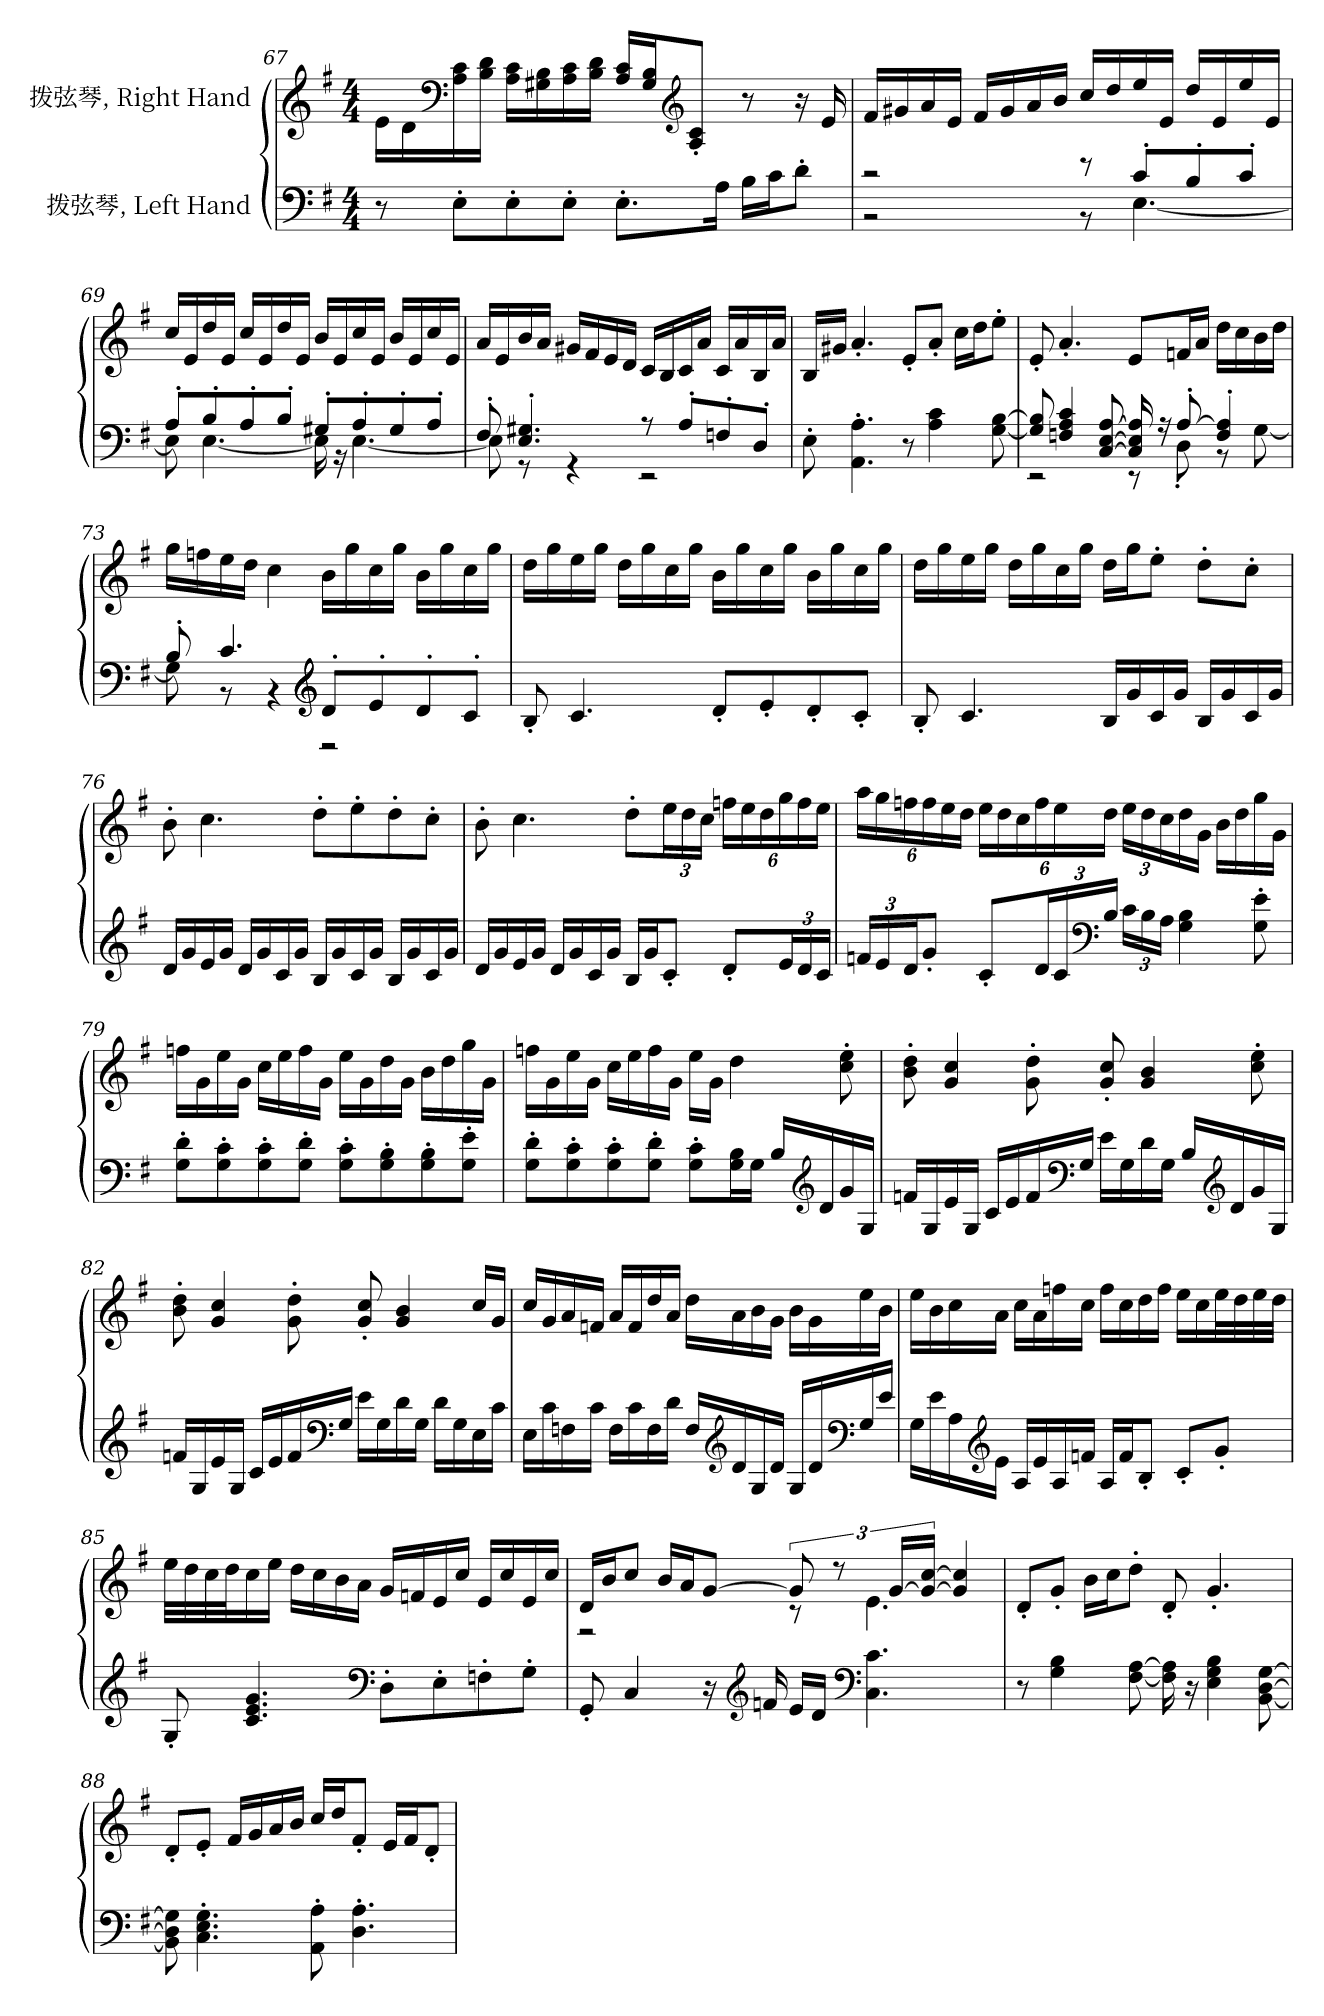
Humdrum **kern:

**kern	**kern
*part2	*part1
*staff2	*staff1
*I"拨弦琴, Left Hand	*I"拨弦琴, Right Hand
!!LO:LB:g=z
*clefF4	*clefG2
*k[f#]	*k[f#]
*M4/4	*M4/4
=67	=67
8r	16e\LL
.	16d\
*	*clefF4
8E'\L	16A\ 16c\
.	16B\ 16d\JJ
8E'\	16A\ 16c\LL
.	16G#X\ 16B\
8E'\J	16A\ 16c\
.	16B\ 16d\JJ
8.E'\L	16A/ 16c/LL
.	16G#/ 16B/J
*	*clefG2
.	8A/' 8c/'J
16A\Jk	.
16B\LL	8r
16c\J	.
8d'\J	16r
.	16e/
=68	=68
*^	*
2r	2r	16f#/LL
.	.	16g#X/
.	.	16a/
.	.	16e/JJ
.	.	16f#/LL
.	.	16g#/
.	.	16a/
.	.	16b/JJ
8r	8r	16cc/LL
.	.	16dd/
8c'/L	[4.E\	16ee/
.	.	16e/JJ
8B'/	.	16dd/LL
.	.	16e/
8c'/J	.	16ee/
.	.	16e/JJ
!!LO:LB:g=z
=69	=69	=69
8A'/L	8E\]	16cc/LL
.	.	16e/
8B'/	[4.E\	16dd/
.	.	16e/JJ
8A'/	.	16cc/LL
.	.	16e/
8B'/J	.	16dd/
.	.	16e/JJ
8G#X'/L	16E\]	16b/LL
.	16r	16e/
8A'/	[4.E\	16cc/
.	.	16e/JJ
8G#'/	.	16b/LL
.	.	16e/
8A'/J	.	16cc/
.	.	16e/JJ
=70	=70	=70
8F#'/	8E\]	16a/LL
.	.	16e/
4.E/' 4.G#X/'	8r	16b/
.	.	16a/JJ
.	4r	16g#X/LL
.	.	16f#/
.	.	16e/
.	.	16d/JJ
8r	2r	16c/LL
.	.	16B/
8A'/L	.	16c/
.	.	16a/JJ
8Fn'/	.	16c/LL
.	.	16a/
8D'/J	.	16B/
.	.	16a/JJ
*v	*v	*
=71	=71
8E'\	16B/LL
.	16g#X/JJ
4.AA\' 4.A\'	4.a'/
8r	8e'/L
4A\ 4c\	8a'/J
.	16cc\LL
.	16dd\J
[8G\ [8B\	8ee'\J
!!LO:LB:g=z
=72	=72
*^	*
8G/] 8B/]	2r	8e'/
4Fn/ 4A/ 4c/	.	4.a'/
[8C/ [8E/ [8A/	.	.
16C/] 16E/] 16A/]	8r	8e/L
16r	.	.
[8A'/	8D'\	16fn/L
.	.	16a/JJ
4F/' 4A/]'	8r	16dd\LL
.	.	16cc\
.	[8G\	16b\
.	.	16dd\JJ
=73	=73	=73
8B'/	8G\]	16gg\LL
.	.	16ffn\
4.c/	8r	16ee\
.	.	16dd\JJ
.	4r	4cc\
*clefG2	*	*
8d'/L	2r	16b\LL
.	.	16gg\
8e'/	.	16cc\
.	.	16gg\JJ
8d'/	.	16b\LL
.	.	16gg\
8c'/J	.	16cc\
.	.	16gg\JJ
*v	*v	*
!!LO:LB:g=z
=74	=74
8B'/	16dd\LL
.	16gg\
4.c/	16ee\
.	16gg\JJ
.	16dd\LL
.	16gg\
.	16cc\
.	16gg\JJ
8d'/L	16b\LL
.	16gg\
8e'/	16cc\
.	16gg\JJ
8d'/	16b\LL
.	16gg\
8c'/J	16cc\
.	16gg\JJ
=75	=75
8B'/	16dd\LL
.	16gg\
4.c/	16ee\
.	16gg\JJ
.	16dd\LL
.	16gg\
.	16cc\
.	16gg\JJ
16B/LL	16dd\LL
16g/	16gg\J
16c/	8ee'\J
16g/JJ	.
16B/LL	8dd'\L
16g/	.
16c/	8cc'\J
16g/JJ	.
!!LO:LB:g=z
=76	=76
16d/LL	8b'\
16g/	.
16e/	4.cc\
16g/JJ	.
16d/LL	.
16g/	.
16c/	.
16g/JJ	.
16B/LL	8dd'\L
16g/	.
16c/	8ee'\
16g/JJ	.
16B/LL	8dd'\
16g/	.
16c/	8cc'\J
16g/JJ	.
=77	=77
16d/LL	8b'\
16g/	.
16e/	4.cc\
16g/JJ	.
16d/LL	.
16g/	.
16c/	.
16g/JJ	.
16B/LL	8dd'\L
16g/J	.
*	*Xbrackettup
8c'/J	24ee\L
.	24dd\
.	24cc\JJ
8d'/L	24ffn\LL
.	24ee\
.	24dd\
*Xbrackettup	*
24e/L	24gg\
24d/	24ff\
24c/JJ	24ee\JJ
!!LO:PB:g=z
=78	=78
24fn/LL	24aa\LL
24e/	24gg\
24d/J	24ffn\
8g'/J	24ff\
.	24ee\
.	24dd\JJ
8c'/L	24ee\LL
.	24dd\
.	24cc\
24d/L	24ff\
24c/	24ee\
*clefF4	*
24B/JJ	24dd\JJ
24c\LL	24ee\LL
24B\	24dd\
24A\JJ	24cc\
4G\ 4B\	16dd\
.	16g\JJ
.	16b\LL
.	16dd\
8G\' 8e\'	16gg\
.	16g\JJ
=79	=79
8G\' 8d\'L	16ffn\LL
.	16g\
8G\' 8c\'	16ee\
.	16g\JJ
8G\' 8c\'	16cc\LL
.	16ee\
8G\' 8d\'J	16ff\
.	16g\JJ
8G\' 8c\'L	16ee\LL
.	16g\
8G\' 8B\'	16dd\
.	16g\JJ
8G\' 8B\'	16b\LL
.	16dd\
8G\' 8e\'J	16gg\
.	16g\JJ
!!LO:LB:g=z
=80	=80
8G\' 8d\'L	16ffn\LL
.	16g\
8G\' 8c\'	16ee\
.	16g\JJ
8G\' 8c\'	16cc\LL
.	16ee\
8G\' 8d\'J	16ff\
.	16g\JJ
8G\' 8c\'L	16ee\LL
.	16g\JJ
16G\ 16B\L	4dd\
16G\JJ	.
16B/LL	.
*clefG2	*
16d/	.
16g/	8cc\' 8ee\'
16G/JJ	.
=81	=81
16fn/LL	8b\' 8dd\'
16G/	.
16e/	4g/ 4cc/
16G/JJ	.
16c/LL	.
16e/	.
16f/	8g\' 8dd\'
*clefF4	*
16G/JJ	.
16e\LL	8g/' 8cc/'
16G\	.
16d\	4g/ 4b/
16G\JJ	.
16B/LL	.
*clefG2	*
16d/	.
16g/	8cc\' 8ee\'
16G/JJ	.
!!LO:LB:g=z
=82	=82
16fn/LL	8b\' 8dd\'
16G/	.
16e/	4g/ 4cc/
16G/JJ	.
16c/LL	.
16e/	.
16f/	8g\' 8dd\'
*clefF4	*
16G/JJ	.
16e\LL	8g/' 8cc/'
16G\	.
16d\	4g/ 4b/
16G\JJ	.
16d\LL	.
16G\	.
16E\	16cc/LL
16c\JJ	16g/JJ
=83	=83
16E\LL	16cc/LL
16c\	16g/
16Fn\	16a/
16c\JJ	16fn/JJ
16F\LL	16a/LL
16c\	16f/
16F\	16dd/
16d\JJ	16a/JJ
16F/LL	16dd\LL
*clefG2	*
16d/	16a\
16G/	16b\
16d/JJ	16g\JJ
16G/LL	16b\LL
16d/	16g\
*clefF4	*
16G/	16ee\
16e/JJ	16b\JJ
!!LO:LB:g=z
=84	=84
16G\LL	16ee\LL
16e\	16b\
16A\	16cc\
*clefG2	*
16e\JJ	16a\JJ
16A/LL	16cc\LL
16e/	16a\
16A/	16ffn\
16fn/JJ	16cc\JJ
16A/LL	16ff\LL
16f/J	16cc\
8B'/J	16dd\
.	16ff\JJ
8c'/L	16ee\LL
.	16cc\
8g'/J	32ee\L
.	32dd\
.	32ee\
.	32dd\JJJ
=85	=85
8G'/	32ee\LLL
.	32dd\
.	32cc\
.	32dd\J
4.c/ 4.e/ 4.g/	16cc\
.	16ee\JJ
.	16dd\LL
.	16cc\
.	16b\
.	16a\JJ
*clefF4	*
8D'\L	16g/LL
.	16fn/
8E'\	16e/
.	16cc/JJ
8Fn'\	16e/LL
.	16cc/
8G'\J	16e/
.	16cc/JJ
!!LO:LB:g=z
=86	=86
*	*^
8GG'/	16d/LL	2r
.	16b/J	.
4C/	8cc/J	.
.	16b/LL	.
.	16a/J	.
16r	[8g/J	.
*clefG2	*	*
16fn/	.	.
*	*brackettup	*
16e/LL	12g/]	8r
16d/JJ	.	.
.	12r	.
*clefF4	*	*
4.C\ 4.c\	.	4.e\
.	[24g/LL	.
.	24g/_ [24cc/JJ	.
.	4g/] 4cc/]	.
*	*v	*v
=87	=87
8r	8d'/L
4G\ 4B\	8g'/J
.	16b\LL
.	16cc\J
[8F#\ [8A\	8dd'\J
16F#\] 16A\]	8d'/
16r	.
4E\ 4G\ 4B\	4.g'/
[8BB\ [8D\ [8G\	.
=88	=88
8BB\] 8D\] 8G\]	8d'/L
4.C\' 4.E\' 4.G\'	8e'/J
.	16f#/LL
.	16g/
.	16a/
.	16b/JJ
8AA\' 8A\'	16cc/LL
.	16dd/J
4.D\' 4.A\'	8f#'/J
.	16e/LL
.	16f#/J
.	8d'/J
=	=
*-	*-
